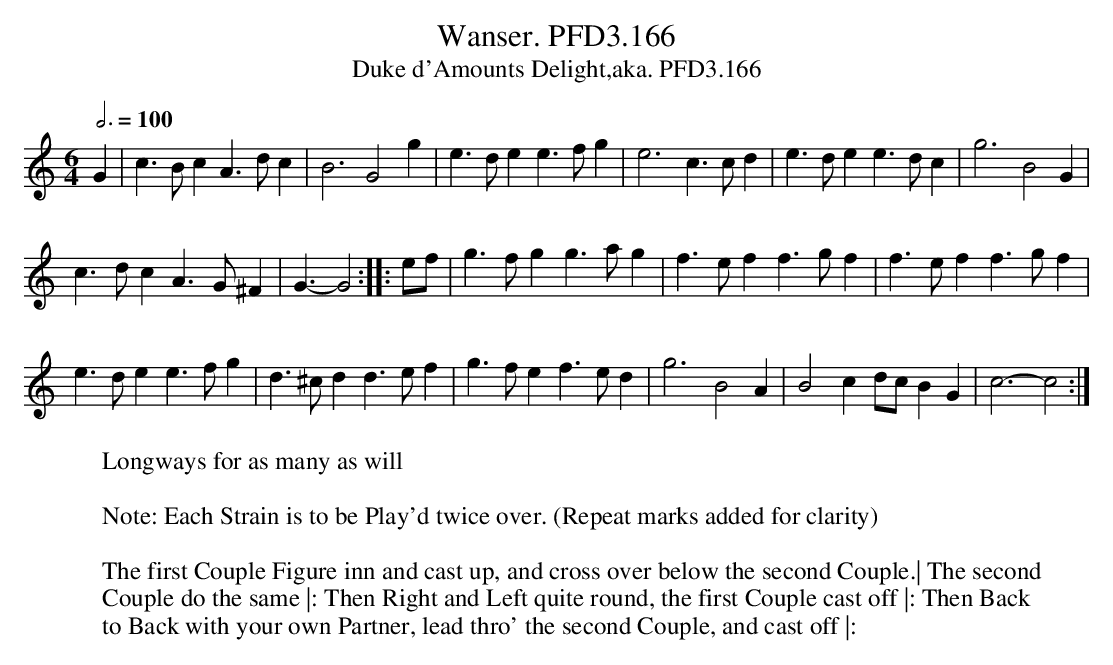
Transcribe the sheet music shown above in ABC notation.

X:1
T:Wanser. PFD3.166
T:Duke d'Amounts Delight,aka. PFD3.166
W:Longways for as many as will
M:6/4
L:1/8
Q:3/4=100
K:C
G2|c3Bc2 A3dc2|B6 G4g2|e3de2 e3fg2|e6 c3cd2|e3de2 e3dc2|g6 B4G2|
c3dc2 A3G^F2|G3-G4::ef|g3fg2 g3ag2|f3ef2 f3gf2|f3ef2 f3gf2|
e3de2 e3fg2|d3^cd2 d3ef2|g3fe2 f3ed2|g6 B4A2|B4c2 dcB2G2|c6-c4:|
W:
W:Note: Each Strain is to be Play'd twice over. (Repeat marks added for clarity)
W:
W:The first Couple Figure inn and cast up, and cross over below the second Couple.| The second
W:Couple do the same |: Then Right and Left quite round, the first Couple cast off |: Then Back
W:to Back with your own Partner, lead thro' the second Couple, and cast off |:
